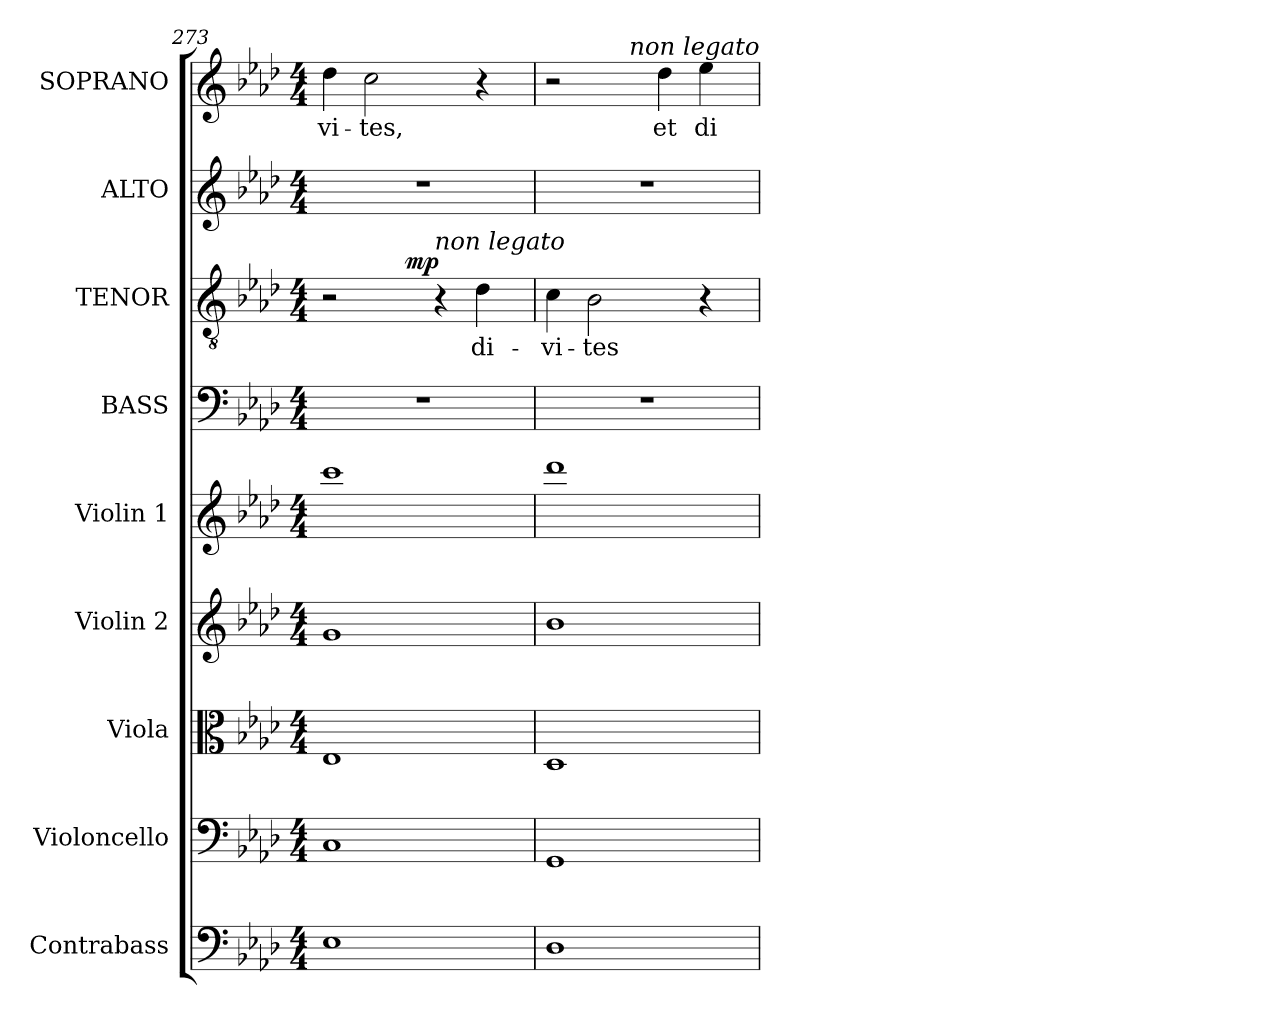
**kern	**kern	**kern	**kern	**kern	**kern	**kern	**text	**dynam	**kern	**kern	**text
*part9	*part8	*part7	*part6	*part5	*part4	*part3	*part3	*part3	*part2	*part1	*part1
*staff9	*staff8	*staff7	*staff6	*staff5	*staff4	*staff3	*staff3	*staff3	*staff2	*staff1	*staff1
*I"Contrabass	*I"Violoncello	*I"Viola	*I"Violin 2	*I"Violin 1	*I"BASS	*I"TENOR	*	*	*I"ALTO	*I"SOPRANO	*
*I'Cb.	*I'Vc.	*I'Vla.	*I'Vln. 2	*I'Vln. 1	*I'B.	*I'T.	*	*	*I'A.	*I'S.	*
*clefF4	*clefF4	*clefC3	*clefG2	*clefG2	*clefF4	*clefGv2	*	*	*clefG2	*clefG2	*
*ITrd7c12	*	*	*	*	*	*ITrd7c12	*	*	*	*	*
*k[b-e-a-d-]	*k[b-e-a-d-]	*k[b-e-a-d-]	*k[b-e-a-d-]	*k[b-e-a-d-]	*k[b-e-a-d-]	*k[b-e-a-d-]	*	*	*k[b-e-a-d-]	*k[b-e-a-d-]	*
*A-:	*A-:	*A-:	*A-:	*A-:	*A-:	*A-:	*	*	*A-:	*A-:	*
*M4/4	*M4/4	*M4/4	*M4/4	*M4/4	*M4/4	*M4/4	*	*	*M4/4	*M4/4	*
=273	=273	=273	=273	=273	=273	=273	=273	=273	=273	=273	=273
!	!	!	!	!	!	!	!	!	!	!	!LO:LY:b:color=#000000
*	*	*	*	*	*	*^	*	*	*	*	*
1EE-i	1Ci	1E-i	1gi	1ccci	1r	2r	4ryy	.	.	1r	4dd-i\	-vi-
!	!	!	!	!	!	!	!	!	!	!	!	!LO:LY:b:color=#000000
.	.	.	.	.	.	.	16ryy	.	.	.	2cci\	-tes,
.	.	.	.	.	.	.	32ryy	.	.	.	.	.
.	.	.	.	.	.	.	64ryy	.	.	.	.	.
.	.	.	.	.	.	.	256..ryy	.	.	.	.	.
.	.	.	.	.	.	.	2ryy	.	mp	.	.	.
!	!	!	!	!	!	!LO:TX:a:i:t=non legato	!	!	!	!	!	!
.	.	.	.	.	.	4r	.	.	.	.	.	.
!	!	!	!	!	!	!	!	!LO:LY:b:color=#000000	!	!	!	!
.	.	.	.	.	.	4D-i\	.	di-	.	.	4r	.
.	.	.	.	.	.	.	8ryy	.	.	.	.	.
.	.	.	.	.	.	.	128ryy	.	.	.	.	.
.	.	.	.	.	.	.	1024ryy	.	.	.	.	.
*	*	*	*	*	*	*v	*v	*	*	*	*	*
=274	=274	=274	=274	=274	=274	=274	=274	=274	=274	=274	=274
*	*	*	*	*	*	*^	*	*	*	*	*
!	!	!	!	!	!	!	!	!LO:LY:b:color=#000000	!	!	!	!
*	*	*	*	*	*	*v	*v	*	*	*	*^	*
1DD-i	1GGi	1D-i	1b-i	1ddd-i	1r	4Ci\	-vi-	.	1r	2r	4ryy	.
!	!	!	!	!	!	!	!LO:LY:b:color=#000000	!	!	!	!	!
.	.	.	.	.	.	2BB-i\	-tes	.	.	.	16ryy	.
.	.	.	.	.	.	.	.	.	.	.	32ryy	.
.	.	.	.	.	.	.	.	.	.	.	64ryy	.
.	.	.	.	.	.	.	.	.	.	.	256ryy	.
.	.	.	.	.	.	.	.	.	.	.	1024ryy	.
!	!	!	!	!	!	!	!	!	!	!	!LO:TX:a:i:t=non legato	!
.	.	.	.	.	.	.	.	.	.	.	2ryy	.
!	!	!	!	!	!	!	!	!	!	!	!	!LO:LY:b:color=#000000
.	.	.	.	.	.	.	.	.	.	4dd-i\	.	et
!	!	!	!	!	!	!	!	!	!	!	!	!LO:LY:b:color=#000000
.	.	.	.	.	.	4r	.	.	.	4ee-i\	.	di-
.	.	.	.	.	.	.	.	.	.	.	8ryy	.
.	.	.	.	.	.	.	.	.	.	.	128ryy	.
.	.	.	.	.	.	.	.	.	.	.	512.ryy	.
*	*	*	*	*	*	*	*	*	*	*v	*v	*
=	=	=	=	=	=	=	=	=	=	=	=
*-	*-	*-	*-	*-	*-	*-	*-	*-	*-	*-	*-
